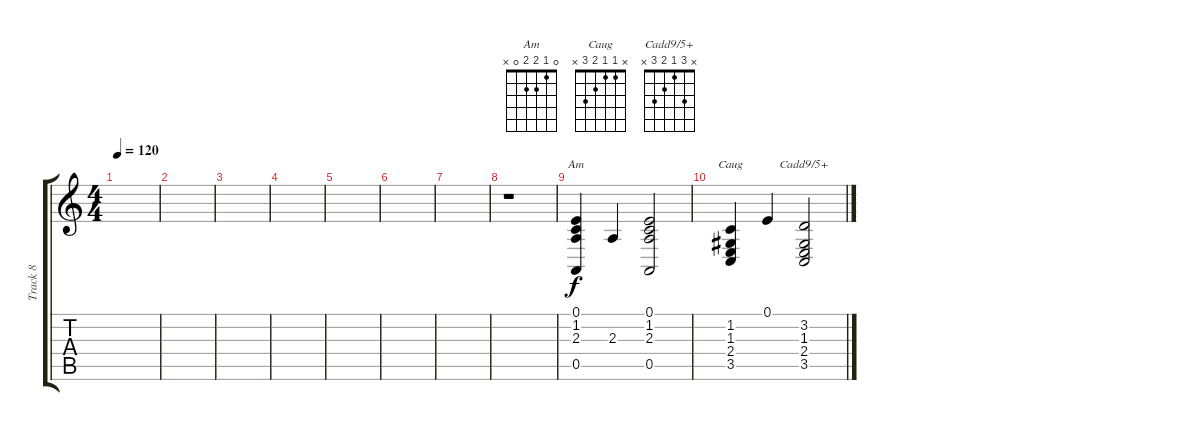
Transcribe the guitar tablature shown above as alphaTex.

\track ("Track 8" "Track 8") {instrument brightacousticpiano}
\staff {score tabs}
\tuning (E4 B3 G3 D3 A2 E2) {hide}
\chord ("Am" 0 1 2 2 0 x)
\chord ("Caug" x 1 1 2 3 x)
\chord ("Cadd9/5+" x 3 1 2 3 x)
\ts (4 4)
\tempo 120
\clef g2
\ks c
|
|
|
|
|
|
|
r.1 |
(0.1 1.2 2.3 0.5).4{ch "Am"} 2.3.4 (0.1 1.2 2.3 0.5).2 |
(1.2 1.3 2.4 3.5).4{ch "Caug"} 0.1.4 (3.2 1.3 2.4 3.5).2{ch "Cadd9/5+"}
